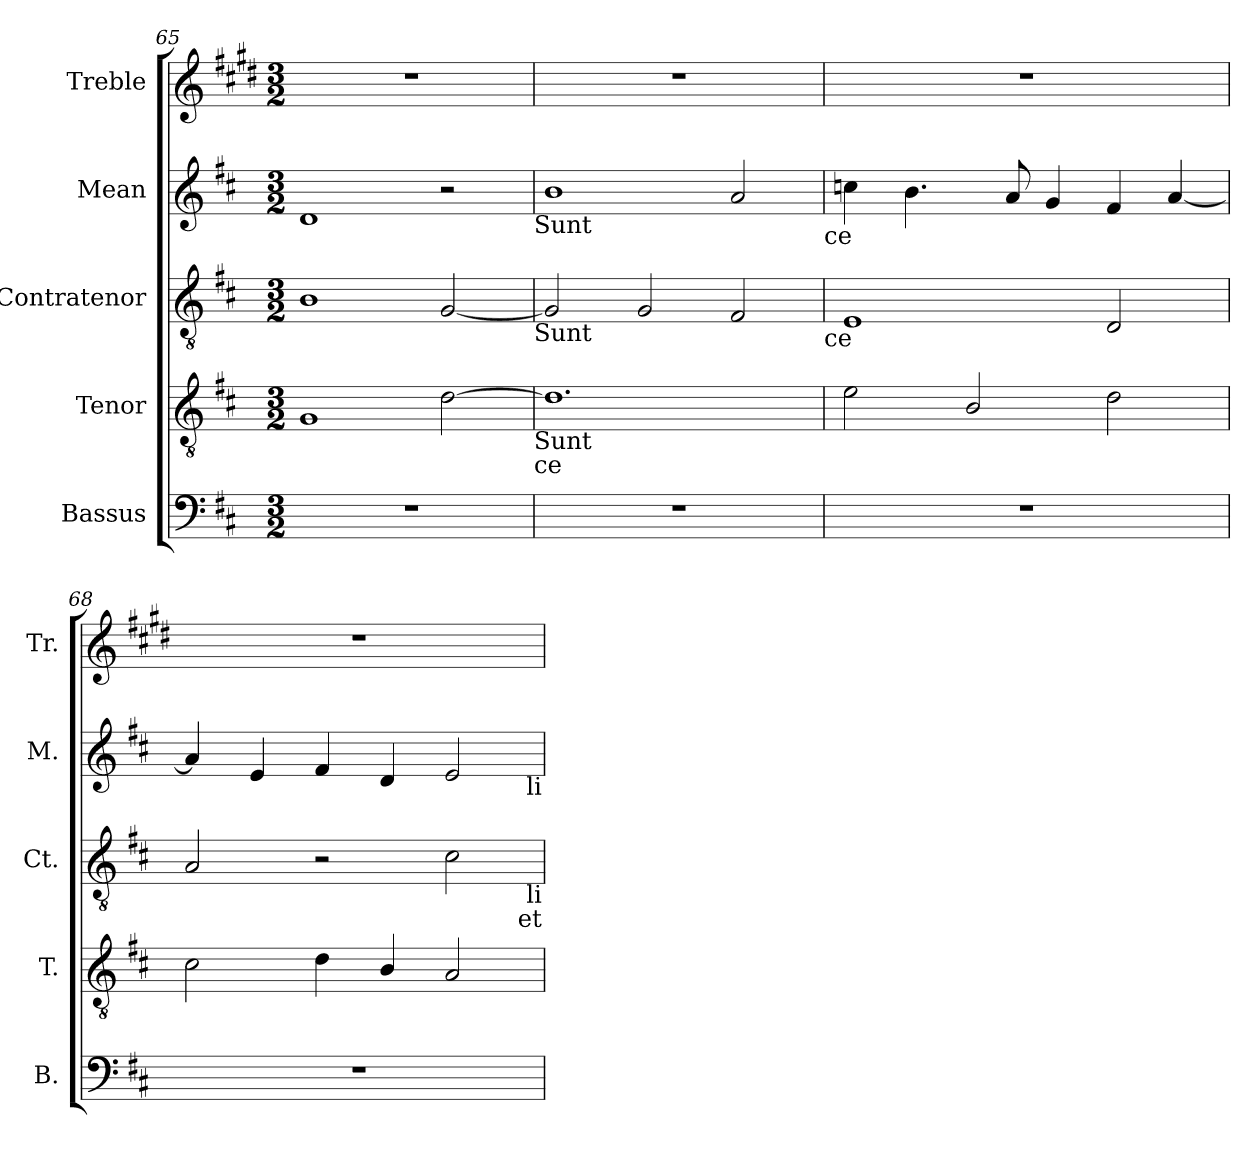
**kern	**kern	**kern	**kern	**kern
*part5	*part4	*part3	*part2	*part1
*staff5	*staff4	*staff3	*staff2	*staff1
*I"Bassus	*I"Tenor	*I"Contratenor	*I"Mean	*I"Treble
*I'B.	*I'T.	*I'Ct.	*I'M.	*I'Tr.
!!LO:LB:g=z
*clefF4	*clefGv2	*clefGv2	*clefG2	*clefG2
*ITrd7c12	*	*	*	*ITrd1c2
*k[f#c#]	*k[f#c#]	*k[f#c#]	*k[f#c#]	*k[f#c#]
*D:	*D:	*D:	*D:	*D:
*M3/2	*M3/2	*M3/2	*M3/2	*M3/2
=65	=65	=65	=65	=65
1.r	1G	1B	1d	1.r
.	[>2d\	[<2G/	2r	.
!	!	!	!LO:TX:b:t=Sunt	!
!	!	!LO:TX:b:t=Sunt	!	!
!	!LO:TX:b:t=Sunt	!	!	!
!	!LO:TX:b:t=ce	!	!	!
=66	=66	=66	=66	=66
1.r	1.d]	2G/]	1b	1.r
.	.	2G/	.	.
.	.	2F#/	2a/	.
!	!	!	!LO:TX:b:t=ce	!
!	!	!LO:TX:b:t=ce	!	!
=67	=67	=67	=67	=67
1.r	2e\	1E	4ccn\	1.r
.	.	.	4.b\	.
.	2B/	.	.	.
.	.	.	8a/	.
.	.	.	4g/	.
.	2d\	2D/	4f#/	.
.	.	.	[<4a/	.
=68	=68	=68	=68	=68
1.r	2c#\	2A/	4a/]	1.r
.	.	.	4e/	.
.	4d\	2r	4f#/	.
.	4B/	.	4d/	.
.	2A/	2c#\	2e/	.
!	!	!	!LO:TX:b:t=li	!
!	!	!LO:TX:b:t=li	!	!
!	!	!LO:TX:b:t=et	!	!
=	=	=	=	=
*-	*-	*-	*-	*-
